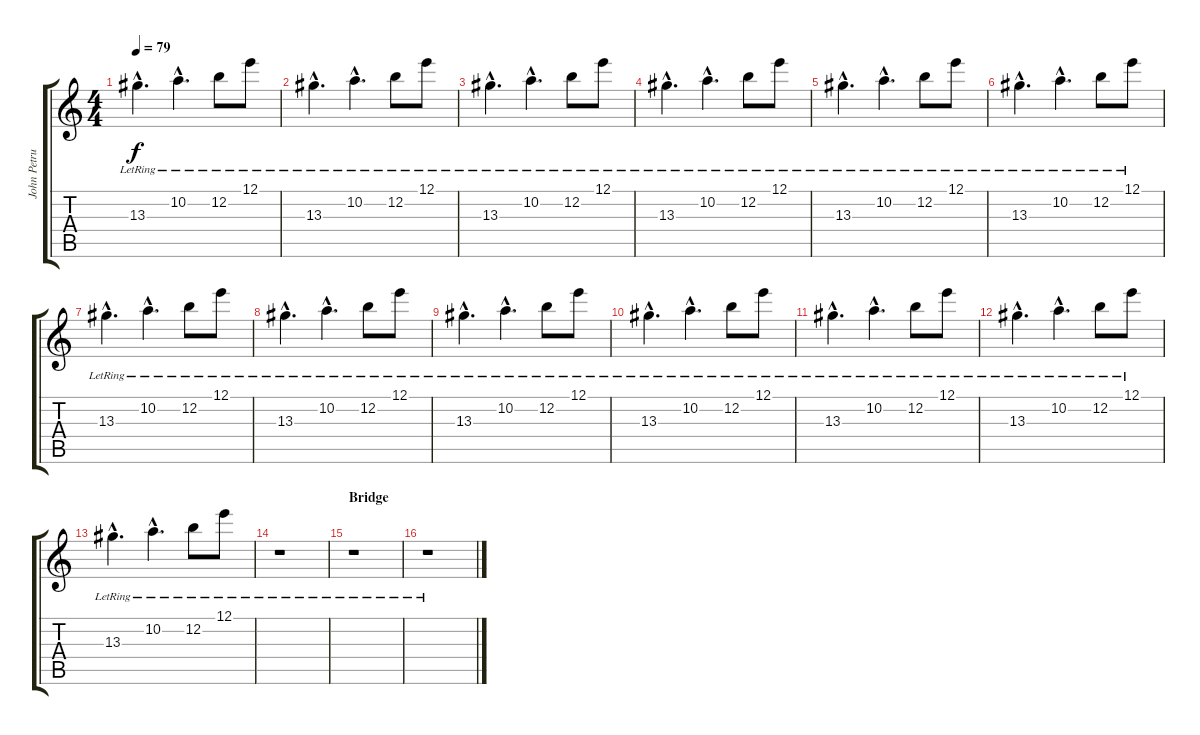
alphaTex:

\track ("John Petrucci" "John Petru") {instrument distortionguitar}
\staff {score tabs}
\tuning (E4 B3 G3 D3 A2 E2) {hide}
\ts (4 4)
\tempo 79
\clef g2
\ks c
13.3{hac lr}.4{d dy f} 10.2{hac lr}.4{d} 12.2{lr}.8 12.1{lr}.8 |
13.3{hac lr}.4{d} 10.2{hac lr}.4{d} 12.2{lr}.8 12.1{lr}.8 |
13.3{hac lr}.4{d} 10.2{hac lr}.4{d} 12.2{lr}.8 12.1{lr}.8 |
13.3{hac lr}.4{d} 10.2{hac lr}.4{d} 12.2{lr}.8 12.1{lr}.8 |
13.3{hac lr}.4{d} 10.2{hac lr}.4{d} 12.2{lr}.8 12.1{lr}.8 |
13.3{hac lr}.4{d} 10.2{hac lr}.4{d} 12.2{lr}.8 12.1{lr}.8 |
13.3{hac lr}.4{d} 10.2{hac lr}.4{d} 12.2{lr}.8 12.1{lr}.8 |
13.3{hac lr}.4{d} 10.2{hac lr}.4{d} 12.2{lr}.8 12.1{lr}.8 |
13.3{hac lr}.4{d} 10.2{hac lr}.4{d} 12.2{lr}.8 12.1{lr}.8 |
13.3{hac lr}.4{d} 10.2{hac lr}.4{d} 12.2{lr}.8 12.1{lr}.8 |
13.3{hac lr}.4{d} 10.2{hac lr}.4{d} 12.2{lr}.8 12.1{lr}.8 |
13.3{hac lr}.4{d} 10.2{hac lr}.4{d} 12.2{lr}.8 12.1{lr}.8 |
13.3{hac lr}.4{d} 10.2{hac lr}.4{d} 12.2{lr}.8 12.1{lr}.8 |
r.1 |
\section ("" "Bridge")
r.1 |
r.1
